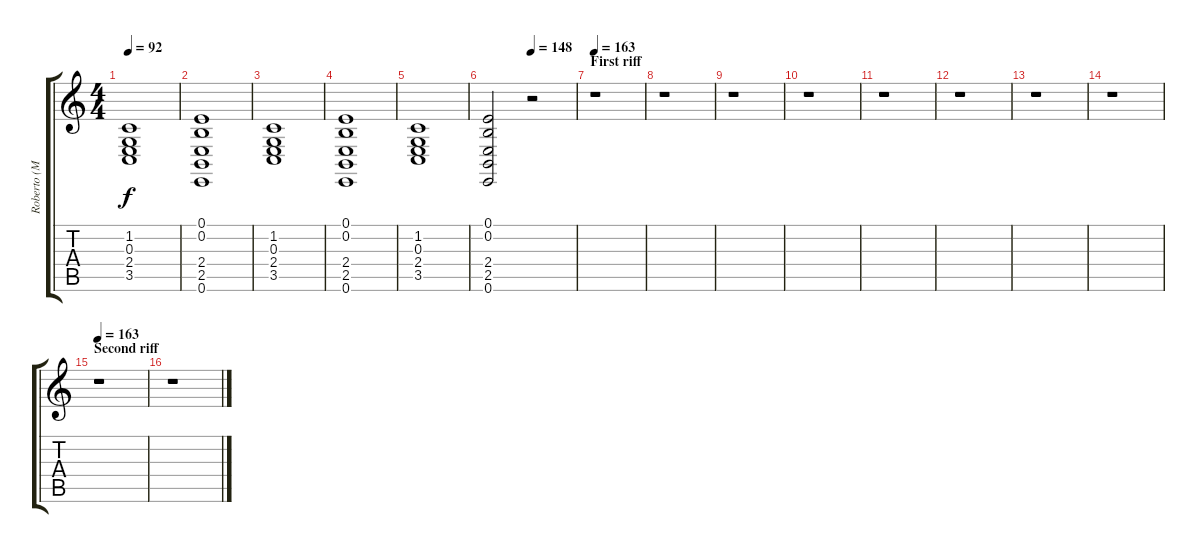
\track ("Roberto (Mid)" "Roberto (M") {instrument drawbarorgan}
\staff {score tabs}
\tuning (E4 B3 G3 D3 A2 E2) {hide}
\ts (4 4)
\tempo 92
\clef g2
\ks c
(1.2 0.3 2.4 3.5).1{dy f} |
(0.1 0.2 2.4 2.5 0.6).1 |
(1.2 0.3 2.4 3.5).1 |
(0.1 0.2 2.4 2.5 0.6).1 |
(1.2 0.3 2.4 3.5).1 |
\tempo (148 0.5)
(0.1 0.2 2.4 2.5 0.6).2 r.2 |
\section ("" "First riff")
\tempo 163
r.1 |
r.1 |
r.1 |
r.1 |
r.1 |
r.1 |
r.1 |
r.1 |
\section ("" "Second riff")
\tempo 163
r.1 |
r.1
